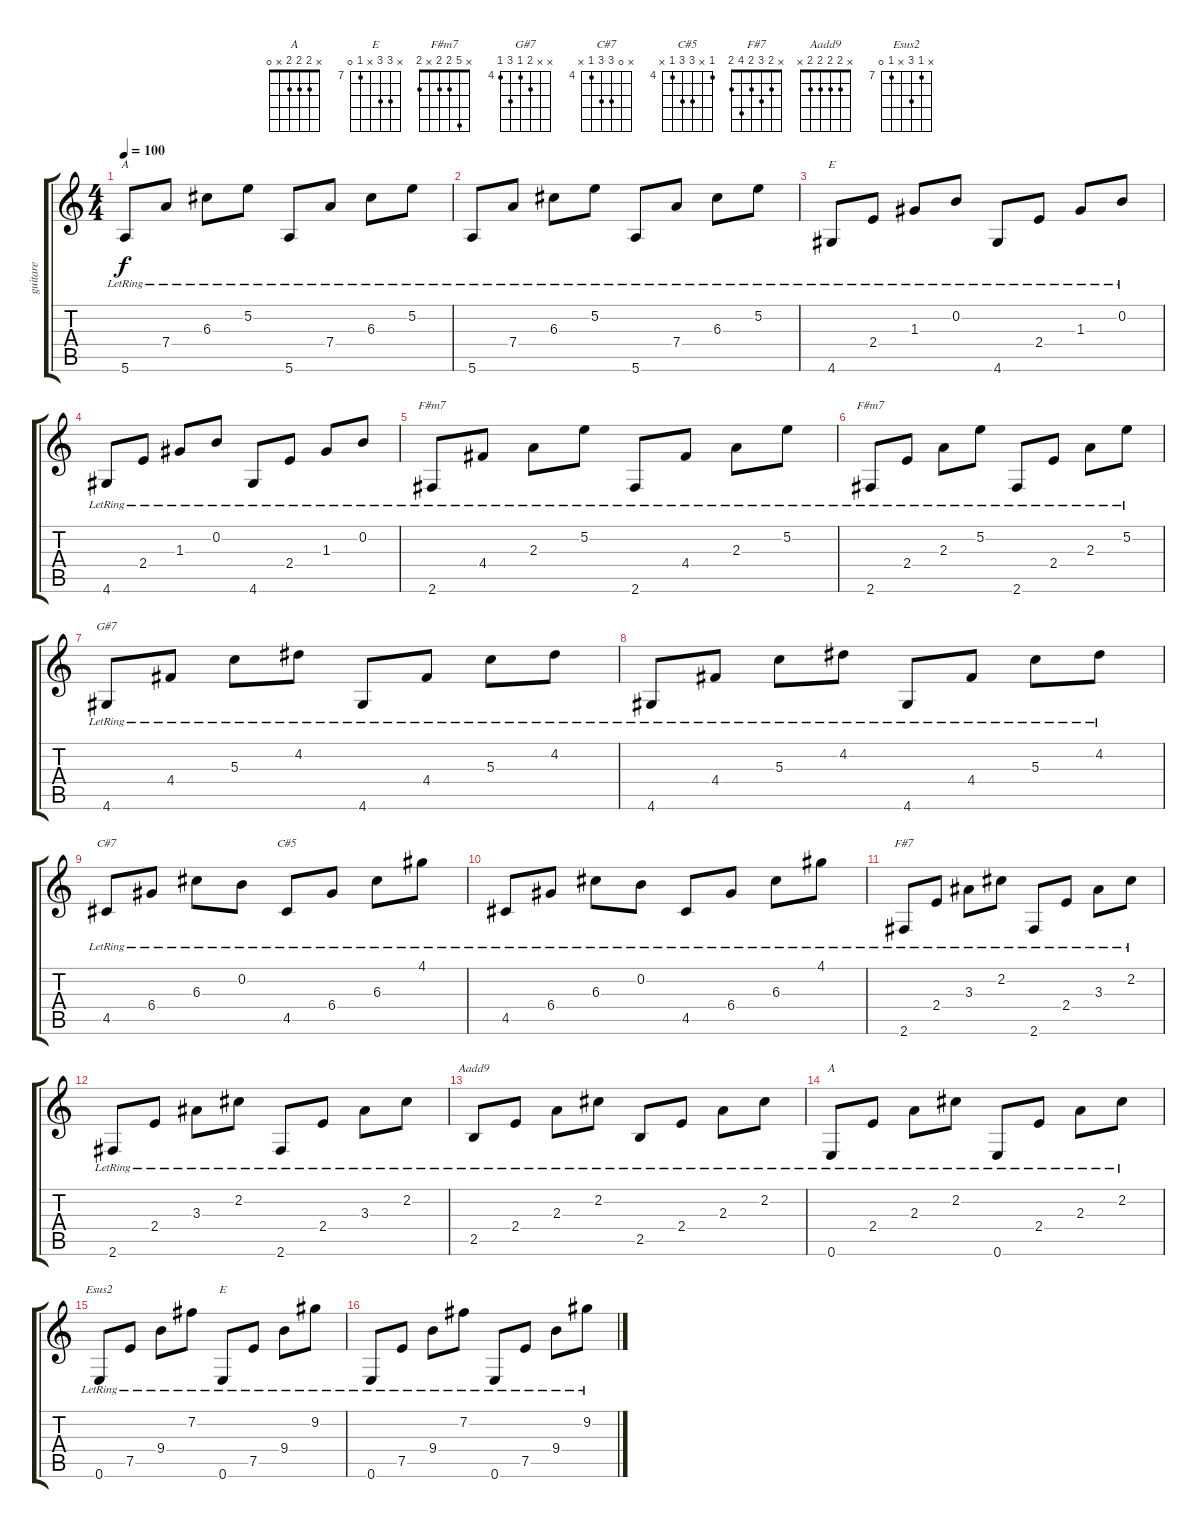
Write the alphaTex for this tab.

\track ("guitare" "guitare") {instrument acousticguitarnylon}
\staff {score tabs}
\tuning (E4 B3 G3 D3 A2 E2) {hide}
\chord ("A" 0 5 6 7 x 5) {firstfret 5}
\chord ("E" x 0 1 2 x 4)
\chord ("F#m7" x 5 2 4 4 2)
\chord ("F#m7" x 5 2 2 x 2)
\chord ("G#7" x x 5 4 6 4) {firstfret 4}
\chord ("C#7" x 0 6 6 4 x) {firstfret 4}
\chord ("C#5" 4 x 6 6 4 x) {firstfret 4}
\chord ("F#7" x 2 3 2 4 2)
\chord ("Aadd9" x 2 2 2 2 x)
\chord ("A" x 2 2 2 x 0)
\chord ("Esus2" x 7 9 x 7 0) {firstfret 7}
\chord ("E" x 9 9 x 7 0) {firstfret 7}
\ts (4 4)
\tempo 100
\clef g2
\ks c
5.6{lr}.8{ch "A" dy f} 7.4{lr}.8 6.3{lr}.8 5.2{lr}.8 5.6{lr}.8 7.4{lr}.8 6.3{lr}.8 5.2{lr}.8 |
5.6{lr}.8 7.4{lr}.8 6.3{lr}.8 5.2{lr}.8 5.6{lr}.8 7.4{lr}.8 6.3{lr}.8 5.2{lr}.8 |
4.6{lr}.8{ch "E"} 2.4{lr}.8 1.3{lr}.8 0.2{lr}.8 4.6{lr}.8 2.4{lr}.8 1.3{lr}.8 0.2{lr}.8 |
4.6{lr}.8 2.4{lr}.8 1.3{lr}.8 0.2{lr}.8 4.6{lr}.8 2.4{lr}.8 1.3{lr}.8 0.2{lr}.8 |
2.6{lr}.8{ch "F#m7"} 4.4{lr}.8 2.3{lr}.8 5.2{lr}.8 2.6{lr}.8 4.4{lr}.8 2.3{lr}.8 5.2{lr}.8 |
2.6{lr}.8{ch "F#m7"} 2.4{lr}.8 2.3{lr}.8 5.2{lr}.8 2.6{lr}.8 2.4{lr}.8 2.3{lr}.8 5.2{lr}.8 |
4.6{lr}.8{ch "G#7"} 4.4{lr}.8 5.3{lr}.8 4.2{lr}.8 4.6{lr}.8 4.4{lr}.8 5.3{lr}.8 4.2{lr}.8 |
4.6{lr}.8 4.4{lr}.8 5.3{lr}.8 4.2{lr}.8 4.6{lr}.8 4.4{lr}.8 5.3{lr}.8 4.2{lr}.8 |
4.5{lr}.8{ch "C#7"} 6.4{lr}.8 6.3{lr}.8 0.2{lr}.8 4.5{lr}.8{ch "C#5"} 6.4{lr}.8 6.3{lr}.8 4.1{lr}.8 |
4.5{lr}.8 6.4{lr}.8 6.3{lr}.8 0.2{lr}.8 4.5{lr}.8 6.4{lr}.8 6.3{lr}.8 4.1{lr}.8 |
2.6{lr}.8{ch "F#7"} 2.4{lr}.8 3.3{lr}.8 2.2{lr}.8 2.6{lr}.8 2.4{lr}.8 3.3{lr}.8 2.2{lr}.8 |
2.6{lr}.8 2.4{lr}.8 3.3{lr}.8 2.2{lr}.8 2.6{lr}.8 2.4{lr}.8 3.3{lr}.8 2.2{lr}.8 |
2.5{lr}.8{ch "Aadd9"} 2.4{lr}.8 2.3{lr}.8 2.2{lr}.8 2.5{lr}.8 2.4{lr}.8 2.3{lr}.8 2.2{lr}.8 |
0.6{lr}.8{ch "A"} 2.4{lr}.8 2.3{lr}.8 2.2{lr}.8 0.6{lr}.8 2.4{lr}.8 2.3{lr}.8 2.2{lr}.8 |
0.6{lr}.8{ch "Esus2"} 7.5{lr}.8 9.4{lr}.8 7.2{lr}.8 0.6{lr}.8{ch "E"} 7.5{lr}.8 9.4{lr}.8 9.2{lr}.8 |
0.6{lr}.8 7.5{lr}.8 9.4{lr}.8 7.2{lr}.8 0.6{lr}.8 7.5{lr}.8 9.4{lr}.8 9.2{lr}.8
